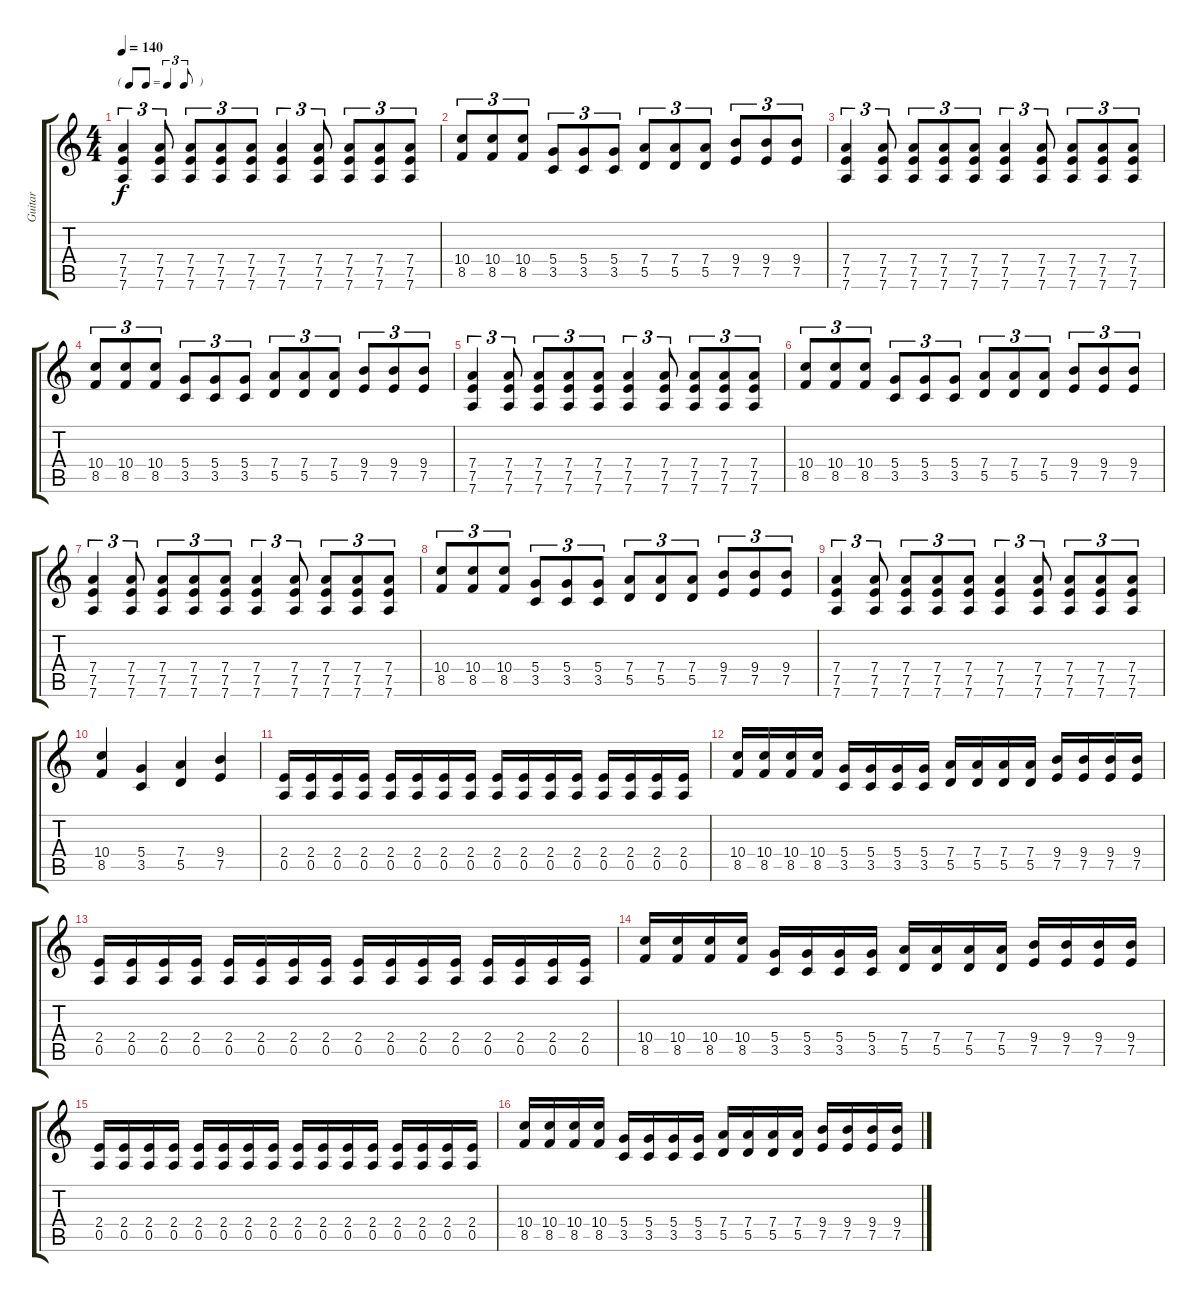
\track ("Guitar" "Guitar") {instrument distortionguitar}
\staff {score tabs}
\tuning (E4 B3 G3 D3 A2 D2) {hide}
\ts (4 4)
\tf triplet8th
\tempo 140
\clef g2
\ks c
(7.4 7.5 7.6).4{tu (3 2) dy f} (7.4 7.5 7.6).8{tu (3 2)} (7.4 7.5 7.6).8{tu (3 2)} (7.4 7.5 7.6).8{tu (3 2)} (7.4 7.5 7.6).8{tu (3 2)} (7.4 7.5 7.6).4{tu (3 2)} (7.4 7.5 7.6).8{tu (3 2)} (7.4 7.5 7.6).8{tu (3 2)} (7.4 7.5 7.6).8{tu (3 2)} (7.4 7.5 7.6).8{tu (3 2)} |
(10.4 8.5).8{tu (3 2)} (10.4 8.5).8{tu (3 2)} (10.4 8.5).8{tu (3 2)} (5.4 3.5).8{tu (3 2)} (5.4 3.5).8{tu (3 2)} (5.4 3.5).8{tu (3 2)} (7.4 5.5).8{tu (3 2)} (7.4 5.5).8{tu (3 2)} (7.4 5.5).8{tu (3 2)} (9.4 7.5).8{tu (3 2)} (9.4 7.5).8{tu (3 2)} (9.4 7.5).8{tu (3 2)} |
(7.4 7.5 7.6).4{tu (3 2)} (7.4 7.5 7.6).8{tu (3 2)} (7.4 7.5 7.6).8{tu (3 2)} (7.4 7.5 7.6).8{tu (3 2)} (7.4 7.5 7.6).8{tu (3 2)} (7.4 7.5 7.6).4{tu (3 2)} (7.4 7.5 7.6).8{tu (3 2)} (7.4 7.5 7.6).8{tu (3 2)} (7.4 7.5 7.6).8{tu (3 2)} (7.4 7.5 7.6).8{tu (3 2)} |
(10.4 8.5).8{tu (3 2)} (10.4 8.5).8{tu (3 2)} (10.4 8.5).8{tu (3 2)} (5.4 3.5).8{tu (3 2)} (5.4 3.5).8{tu (3 2)} (5.4 3.5).8{tu (3 2)} (7.4 5.5).8{tu (3 2)} (7.4 5.5).8{tu (3 2)} (7.4 5.5).8{tu (3 2)} (9.4 7.5).8{tu (3 2)} (9.4 7.5).8{tu (3 2)} (9.4 7.5).8{tu (3 2)} |
(7.4 7.5 7.6).4{tu (3 2)} (7.4 7.5 7.6).8{tu (3 2)} (7.4 7.5 7.6).8{tu (3 2)} (7.4 7.5 7.6).8{tu (3 2)} (7.4 7.5 7.6).8{tu (3 2)} (7.4 7.5 7.6).4{tu (3 2)} (7.4 7.5 7.6).8{tu (3 2)} (7.4 7.5 7.6).8{tu (3 2)} (7.4 7.5 7.6).8{tu (3 2)} (7.4 7.5 7.6).8{tu (3 2)} |
(10.4 8.5).8{tu (3 2)} (10.4 8.5).8{tu (3 2)} (10.4 8.5).8{tu (3 2)} (5.4 3.5).8{tu (3 2)} (5.4 3.5).8{tu (3 2)} (5.4 3.5).8{tu (3 2)} (7.4 5.5).8{tu (3 2)} (7.4 5.5).8{tu (3 2)} (7.4 5.5).8{tu (3 2)} (9.4 7.5).8{tu (3 2)} (9.4 7.5).8{tu (3 2)} (9.4 7.5).8{tu (3 2)} |
(7.4 7.5 7.6).4{tu (3 2)} (7.4 7.5 7.6).8{tu (3 2)} (7.4 7.5 7.6).8{tu (3 2)} (7.4 7.5 7.6).8{tu (3 2)} (7.4 7.5 7.6).8{tu (3 2)} (7.4 7.5 7.6).4{tu (3 2)} (7.4 7.5 7.6).8{tu (3 2)} (7.4 7.5 7.6).8{tu (3 2)} (7.4 7.5 7.6).8{tu (3 2)} (7.4 7.5 7.6).8{tu (3 2)} |
(10.4 8.5).8{tu (3 2)} (10.4 8.5).8{tu (3 2)} (10.4 8.5).8{tu (3 2)} (5.4 3.5).8{tu (3 2)} (5.4 3.5).8{tu (3 2)} (5.4 3.5).8{tu (3 2)} (7.4 5.5).8{tu (3 2)} (7.4 5.5).8{tu (3 2)} (7.4 5.5).8{tu (3 2)} (9.4 7.5).8{tu (3 2)} (9.4 7.5).8{tu (3 2)} (9.4 7.5).8{tu (3 2)} |
(7.4 7.5 7.6).4{tu (3 2)} (7.4 7.5 7.6).8{tu (3 2)} (7.4 7.5 7.6).8{tu (3 2)} (7.4 7.5 7.6).8{tu (3 2)} (7.4 7.5 7.6).8{tu (3 2)} (7.4 7.5 7.6).4{tu (3 2)} (7.4 7.5 7.6).8{tu (3 2)} (7.4 7.5 7.6).8{tu (3 2)} (7.4 7.5 7.6).8{tu (3 2)} (7.4 7.5 7.6).8{tu (3 2)} |
(10.4 8.5).4 (5.4 3.5).4 (7.4 5.5).4 (9.4 7.5).4 |
(2.4 0.5).16 (2.4 0.5).16 (2.4 0.5).16 (2.4 0.5).16 (2.4 0.5).16 (2.4 0.5).16 (2.4 0.5).16 (2.4 0.5).16 (2.4 0.5).16 (2.4 0.5).16 (2.4 0.5).16 (2.4 0.5).16 (2.4 0.5).16 (2.4 0.5).16 (2.4 0.5).16 (2.4 0.5).16 |
(10.4 8.5).16 (10.4 8.5).16 (10.4 8.5).16 (10.4 8.5).16 (5.4 3.5).16 (5.4 3.5).16 (5.4 3.5).16 (5.4 3.5).16 (7.4 5.5).16 (7.4 5.5).16 (7.4 5.5).16 (7.4 5.5).16 (9.4 7.5).16 (9.4 7.5).16 (9.4 7.5).16 (9.4 7.5).16 |
(2.4 0.5).16 (2.4 0.5).16 (2.4 0.5).16 (2.4 0.5).16 (2.4 0.5).16 (2.4 0.5).16 (2.4 0.5).16 (2.4 0.5).16 (2.4 0.5).16 (2.4 0.5).16 (2.4 0.5).16 (2.4 0.5).16 (2.4 0.5).16 (2.4 0.5).16 (2.4 0.5).16 (2.4 0.5).16 |
(10.4 8.5).16 (10.4 8.5).16 (10.4 8.5).16 (10.4 8.5).16 (5.4 3.5).16 (5.4 3.5).16 (5.4 3.5).16 (5.4 3.5).16 (7.4 5.5).16 (7.4 5.5).16 (7.4 5.5).16 (7.4 5.5).16 (9.4 7.5).16 (9.4 7.5).16 (9.4 7.5).16 (9.4 7.5).16 |
(2.4 0.5).16 (2.4 0.5).16 (2.4 0.5).16 (2.4 0.5).16 (2.4 0.5).16 (2.4 0.5).16 (2.4 0.5).16 (2.4 0.5).16 (2.4 0.5).16 (2.4 0.5).16 (2.4 0.5).16 (2.4 0.5).16 (2.4 0.5).16 (2.4 0.5).16 (2.4 0.5).16 (2.4 0.5).16 |
(10.4 8.5).16 (10.4 8.5).16 (10.4 8.5).16 (10.4 8.5).16 (5.4 3.5).16 (5.4 3.5).16 (5.4 3.5).16 (5.4 3.5).16 (7.4 5.5).16 (7.4 5.5).16 (7.4 5.5).16 (7.4 5.5).16 (9.4 7.5).16 (9.4 7.5).16 (9.4 7.5).16 (9.4 7.5).16
